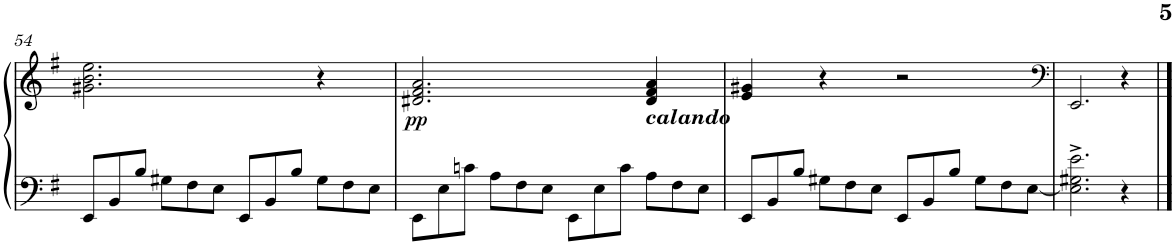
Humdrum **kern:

**kern	**kern	**dynam
*part1	*part1	*part1
*staff2	*staff1	*staff1/2
*I"Piano	*	*
*I'Pno	*	*
!!LO:PB:g=z
*clefF4	*clefG2	*
*k[f#]	*k[f#]	*
*M4/4	*M4/4	*
*Xbrackettup	*	*
=54	=54	=54
12EE/L	2.g#X\ 2.b\ 2.ee\	.
12BB/	.	.
12B/J	.	.
12G#X\L	.	.
12F#\	.	.
12E\J	.	.
12EE/L	.	.
12BB/	.	.
12B/J	.	.
12G#\L	4r	.
12F#\	.	.
12E\J	.	.
=55	=55	=55
!	!	!LO:DY:b
12EE\L	2.d#X/ 2.f#/ 2.a/	pp
12E\	.	.
12cn\J	.	.
12A\L	.	.
12F#\	.	.
12E\J	.	.
12EE\L	.	.
12E\	.	.
12c\J	.	.
!	!LO:TX:b:Bi:t=calando	!
12A\L	4d#/ 4f#/ 4a/	.
12F#\	.	.
12E\J	.	.
=56	=56	=56
12EE/L	4e/ 4g#X/	.
12BB/	.	.
12B/J	.	.
12G#X\L	4r	.
12F#\	.	.
12E\J	.	.
12EE/L	2r	.
12BB/	.	.
12B/J	.	.
12G#\L	.	.
12F#\	.	.
[<12E\J	.	.
=57	=57	=57
*	*clefF4	*
2.E\]^ 2.G#X\^ 2.e\^	2.EE/	.
4r	4r	.
==	==	==
*-	*-	*-
